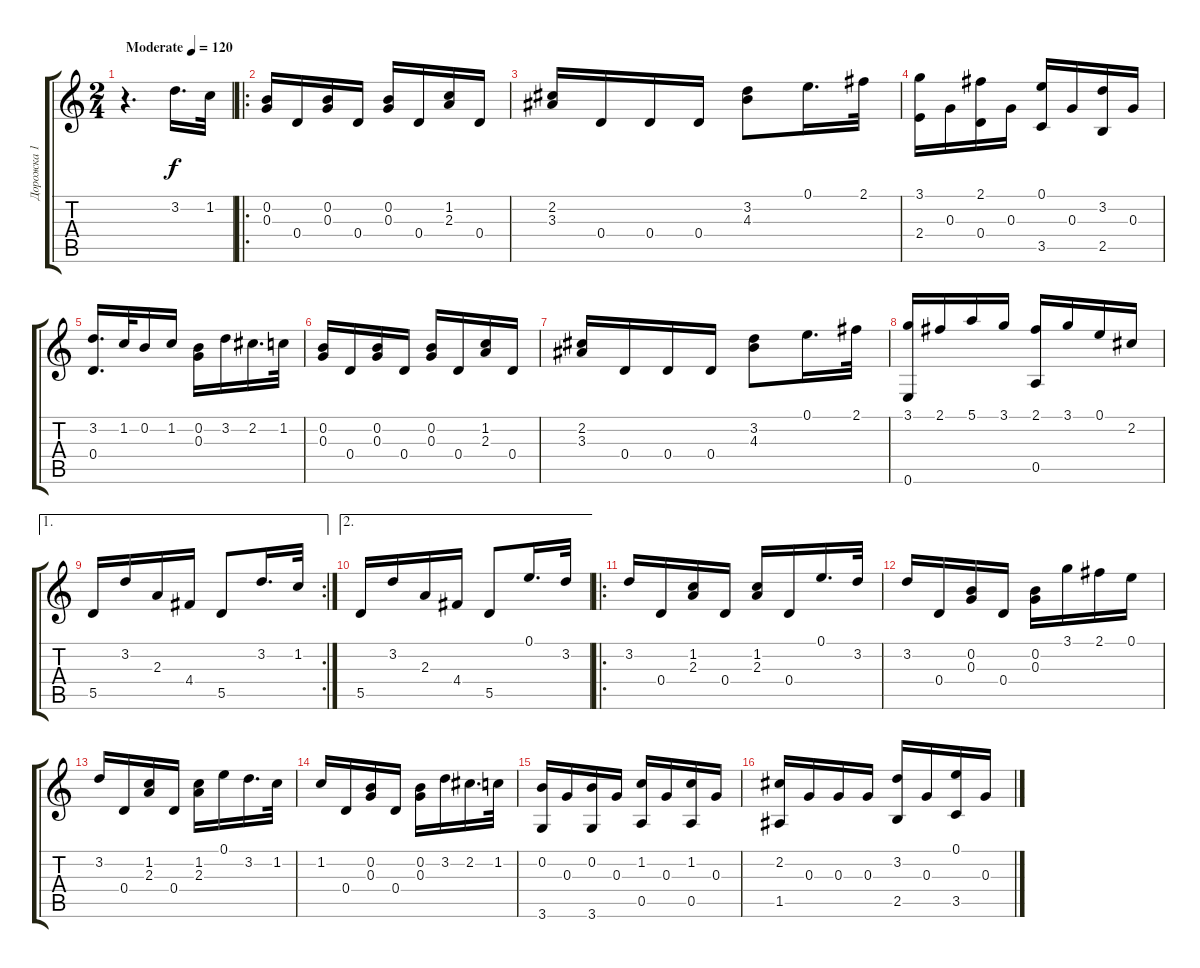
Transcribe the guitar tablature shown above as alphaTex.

\track ("Дорожка 1" "Дорожка 1") {instrument acousticguitarnylon}
\staff {score tabs}
\tuning (E4 B3 G3 D3 A2 E2) {hide}
\ts (2 4)
\tempo (120 "Moderate")
\clef g2
\ks c
r.4{d dy f instrument acousticguitarnylon} 3.2.16{d} 1.2.32 |
\ro
(0.2 0.3).16 0.4.16 (0.2 0.3).16 0.4.16 (0.2 0.3).16 0.4.16 (1.2 2.3).16 0.4.16 |
(2.2 3.3).16 0.4.16 0.4.16 0.4.16 (3.2 4.3).8 0.1.16{d} 2.1.32 |
(3.1 2.4).16 0.3.16 (2.1 0.4).16 0.3.16 (0.1 3.5).16 0.3.16 (3.2 2.5).16 0.3.16 |
(3.2 0.4).16{d} 1.2.32 0.2.16 1.2.16 (0.2 0.3).16 3.2.16 2.2.16{d} 1.2.32 |
(0.2 0.3).16 0.4.16 (0.2 0.3).16 0.4.16 (0.2 0.3).16 0.4.16 (1.2 2.3).16 0.4.16 |
(2.2 3.3).16 0.4.16 0.4.16 0.4.16 (3.2 4.3).8 0.1.16{d} 2.1.32 |
(3.1 0.6).16 2.1.16 5.1.16 3.1.16 (2.1 0.5).16 3.1.16 0.1.16 2.2.16 |
\ae 1
\rc 2
5.5.16 3.2.16 2.3.16 4.4.16 5.5.8 3.2.16{d} 1.2.32 |
\ae 2
5.5.16 3.2.16 2.3.16 4.4.16 5.5.8 0.1.16{d} 3.2.32 |
\ro
3.2.16 0.4.16 (1.2 2.3).16 0.4.16 (1.2 2.3).16 0.4.16 0.1.16{d} 3.2.32 |
3.2.16 0.4.16 (0.2 0.3).16 0.4.16 (0.2 0.3).16 3.1.16 2.1.16 0.1.16 |
3.2.16 0.4.16 (1.2 2.3).16 0.4.16 (1.2 2.3).16 0.1.16 3.2.16{d} 1.2.32 |
1.2.16 0.4.16 (0.2 0.3).16 0.4.16 (0.2 0.3).16 3.2.16 2.2.16{d} 1.2.32 |
(0.2 3.6).16 0.3.16 (0.2 3.6).16 0.3.16 (1.2 0.5).16 0.3.16 (1.2 0.5).16 0.3.16 |
(2.2 1.5).16 0.3.16 0.3.16 0.3.16 (3.2 2.5).16 0.3.16 (0.1 3.5).16 0.3.16
